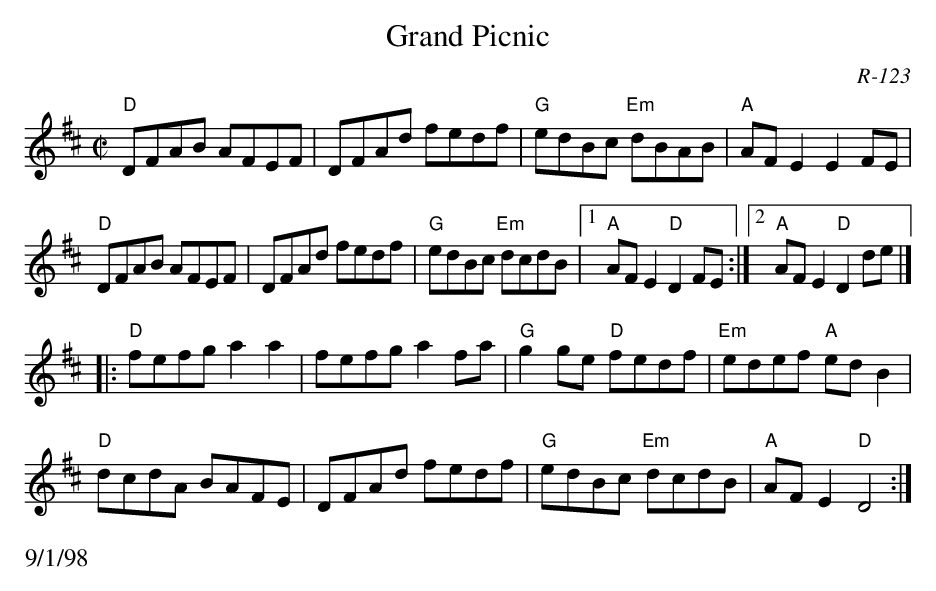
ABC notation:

X:1
T: Grand Picnic
C: R-123
M: C|
K: D
"D"DFAB AFEF| DFAd fedf| "G"edBc "Em"dBAB| "A"AFE2 E2FE|
"D"DFAB AFEF| DFAd fedf| "G"edBc "Em"dcdB |1 "A"AFE2 "D"D2FE :|2 "A"AFE2 "D"D2de|]
|:\
"D" fefg a2a2| fefg a2fa| "G"g2ge "D"fedf| "Em"edef "A"edB2|
"D"dcdA BAFE| DFAd fedf| "G"edBc "Em"dcdB | "A"AFE2 "D"D4 :|
